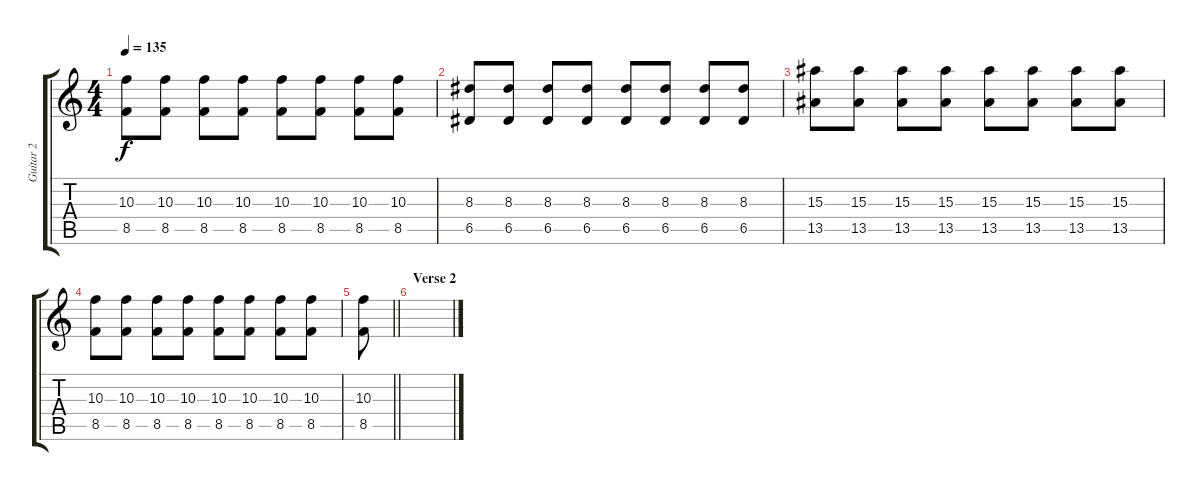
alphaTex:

\track ("Guitar 2" "Guitar 2") {instrument acousticguitarnylon}
\staff {score tabs}
\tuning (E4 B3 G3 D3 A2 E2) {hide}
\ts (4 4)
\tempo 135
\clef g2
\ks c
(10.3 8.5).8{dy f} (10.3 8.5).8 (10.3 8.5).8 (10.3 8.5).8 (10.3 8.5).8 (10.3 8.5).8 (10.3 8.5).8 (10.3 8.5).8 |
(8.3 6.5).8 (8.3 6.5).8 (8.3 6.5).8 (8.3 6.5).8 (8.3 6.5).8 (8.3 6.5).8 (8.3 6.5).8 (8.3 6.5).8 |
(15.3 13.5).8 (15.3 13.5).8 (15.3 13.5).8 (15.3 13.5).8 (15.3 13.5).8 (15.3 13.5).8 (15.3 13.5).8 (15.3 13.5).8 |
(10.3 8.5).8 (10.3 8.5).8 (10.3 8.5).8 (10.3 8.5).8 (10.3 8.5).8 (10.3 8.5).8 (10.3 8.5).8 (10.3 8.5).8 |
\barLineRight lightlight
(10.3 8.5).8 |
\section ("" "Verse 2")
